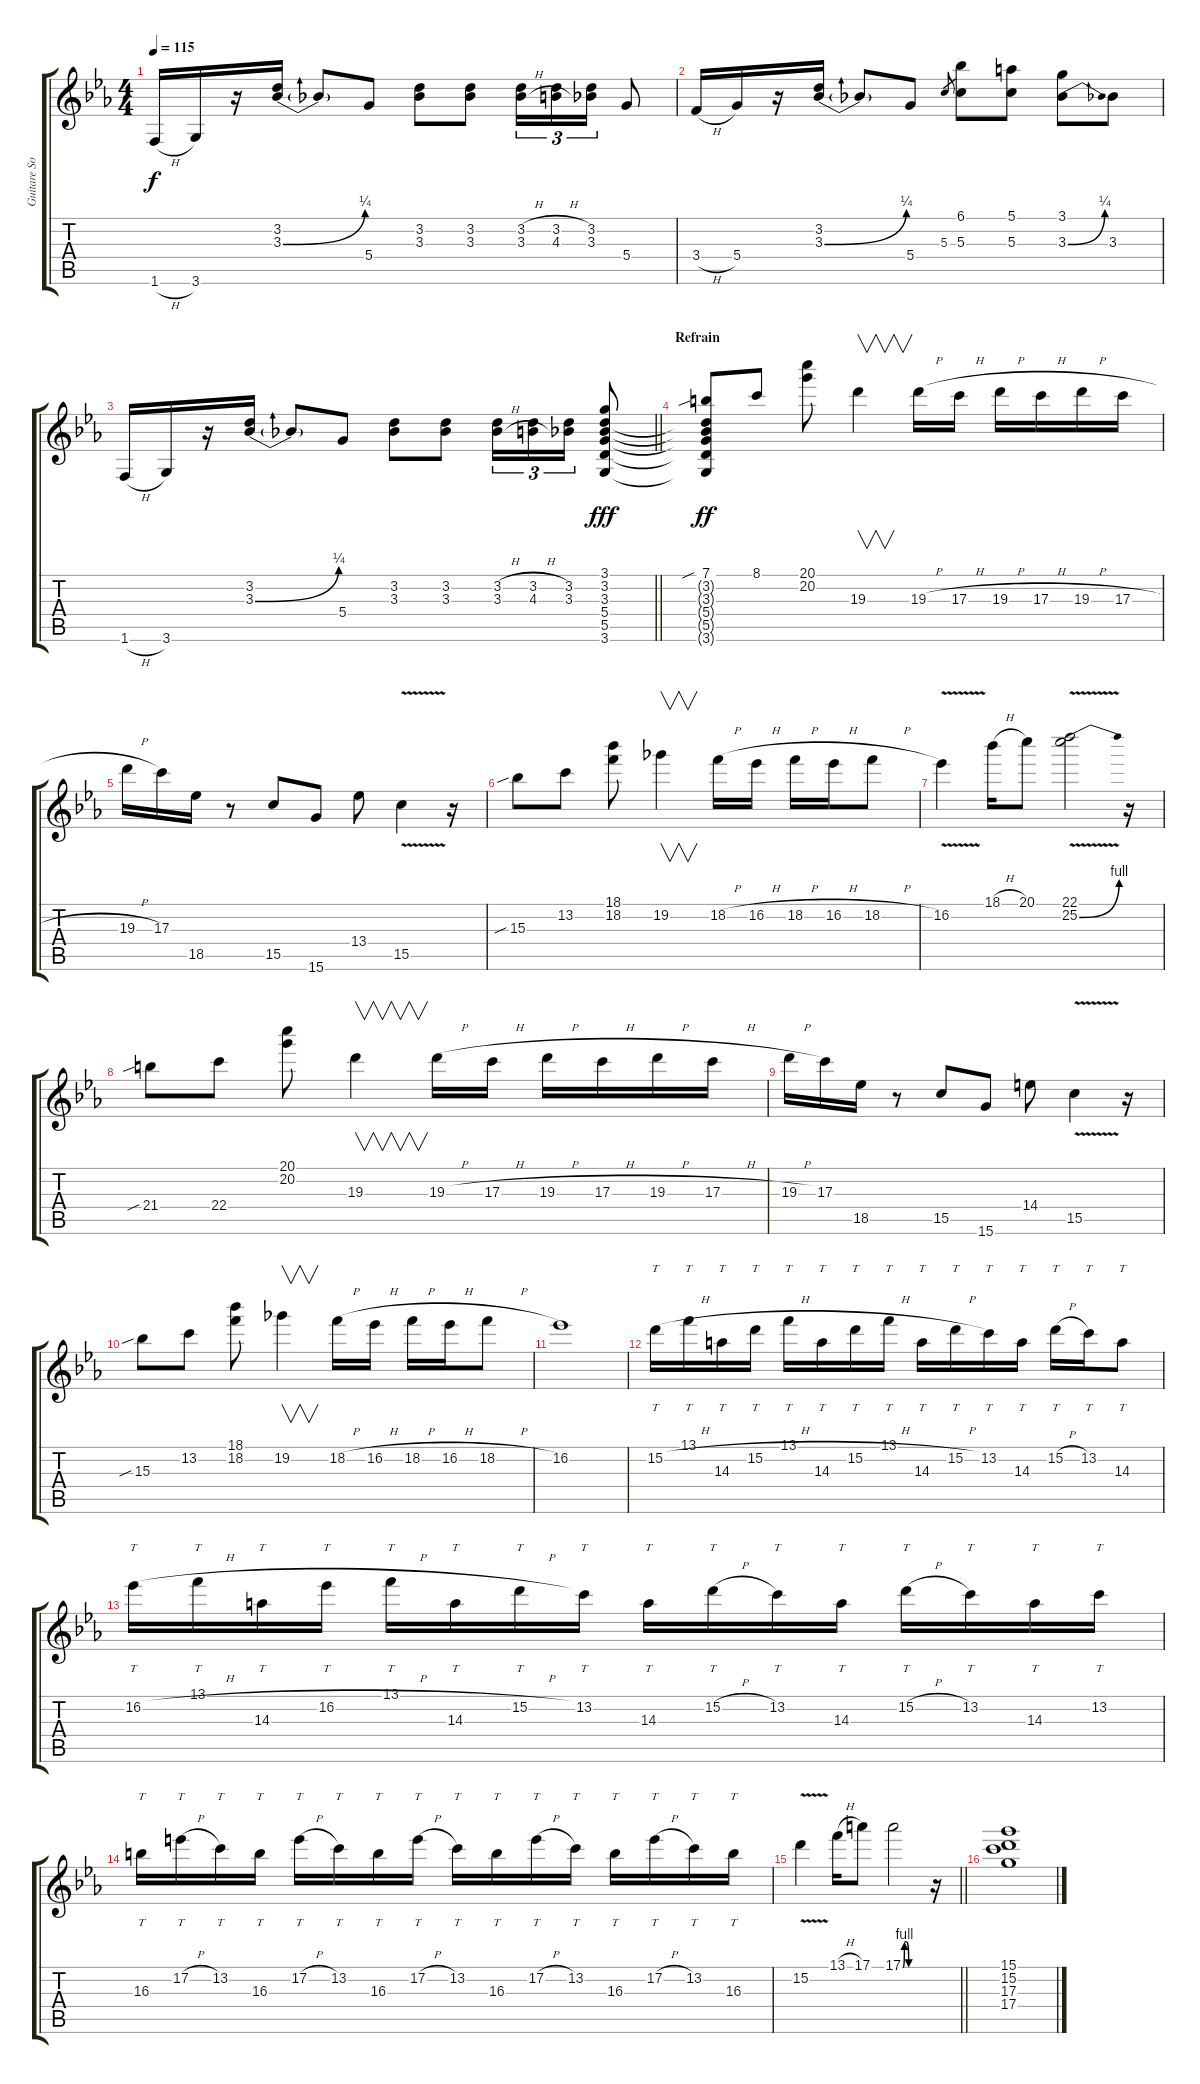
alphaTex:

\track ("Guitare Solo" "Guitare So") {instrument electricguitarclean}
\staff {score tabs}
\tuning (E4 B3 G3 D3 A2 E2) {hide}
\ts (4 4)
\tempo 115
\clef g2
\ks eb
1.6{h}.16{dy f} 3.6.16 r.16 (3.2 3.3{be (bend 0 0 60 1)}).16 3.3{t}.8 5.4.8 (3.2 3.3).8 (3.2 3.3).8 (3.2{h} 3.3{h}).16{tu (3 2)} (3.2{h} 4.3{h}).16{tu (3 2)} (3.2 3.3).16{tu (3 2)} 5.4.8 |
3.4{h}.16 5.4.16 r.16 (3.2 3.3{be (bend 0 0 60 1)}).16 3.3{t}.8 5.4.8 5.3.8{gr} (6.1 5.3).8 (5.1 5.3).8 (3.1 3.3{be (bend 0 0 60 1)}).8 3.3.8 |
\barLineRight lightlight
1.6{h}.16 3.6.16 r.16 (3.2 3.3{be (bend 0 0 60 1)}).16 3.3{t}.8 5.4.8 (3.2 3.3).8 (3.2 3.3).8 (3.2{h} 3.3{h}).16{tu (3 2)} (3.2{h} 4.3{h}).16{tu (3 2)} (3.2 3.3).16{tu (3 2)} (3.1 3.2 3.3 5.4 5.5 3.6).8{dy fff} |
\section ("" "Refrain")
(7.1{sib} 3.2{t} 3.3{t} 5.4{t} 5.5{t} 3.6{t}).8{dy ff} 8.1.8 (20.1 20.2).8 19.3.4{v} 19.3{h}.16 17.3{h}.16 19.3{h}.16 17.3{h}.16 19.3{h}.16 17.3{h}.16 |
19.3{h}.16 17.3.16 18.5.16 r.8 15.5.8 15.6.8 13.4.8 15.5{v}.4 r.16 |
15.3{sib}.8 13.2.8 (18.1 18.2).8 19.2.4{v} 18.2{h}.16 16.2{h}.16 18.2{h}.16 16.2{h}.16 18.2{h}.8 |
16.2{v}.4 18.1{h}.16 20.1.8 (22.1 25.2{be (bend 0 0 60 4) v}).2 r.16 |
21.4{sib}.8 22.4.8 (20.1 20.2).8 19.3.4{v} 19.3{h}.16 17.3{h}.16 19.3{h}.16 17.3{h}.16 19.3{h}.16 17.3{h}.16 |
19.3{h}.16 17.3.16 18.5.16 r.8 15.5.8 15.6.8 14.4.8 15.5{v}.4 r.16 |
15.3{sib}.8 13.2.8 (18.1 18.2).8 19.2.4{v} 18.2{h}.16 16.2{h}.16 18.2{h}.16 16.2{h}.16 18.2{h}.8 |
16.2.1 |
15.2{h}.16{tt} 13.1.16{tt} 14.3.16{tt} 15.2{h}.16{tt} 13.1.16{tt} 14.3.16{tt} 15.2{h}.16{tt} 13.1.16{tt} 14.3.16{tt} 15.2{h}.16{tt} 13.2.16{tt} 14.3.16{tt} 15.2{h}.16{tt} 13.2.16{tt} 14.3.8{tt} |
16.2{h}.16{tt} 13.1.16{tt} 14.3.16{tt} 16.2{h}.16{tt} 13.1.16{tt} 14.3.16{tt} 15.2{h}.16{tt} 13.2.16{tt} 14.3.16{tt} 15.2{h}.16{tt} 13.2.16{tt} 14.3.16{tt} 15.2{h}.16{tt} 13.2.16{tt} 14.3.16{tt} 13.2.16{tt} |
16.3.16{tt} 17.2{h}.16{tt} 13.2.16{tt} 16.3.16{tt} 17.2{h}.16{tt} 13.2.16{tt} 16.3.16{tt} 17.2{h}.16{tt} 13.2.16{tt} 16.3.16{tt} 17.2{h}.16{tt} 13.2.16{tt} 16.3.16{tt} 17.2{h}.16{tt} 13.2.16{tt} 16.3.16{tt} |
\barLineRight lightlight
15.2{v}.4 13.1{h}.16 17.1.8 17.1{be (custom 0 0 4 4 9 4 15 0 24 0 31 0 45 0 60 0)}.2 r.16 |
(15.1 15.2 17.3 17.4).1
